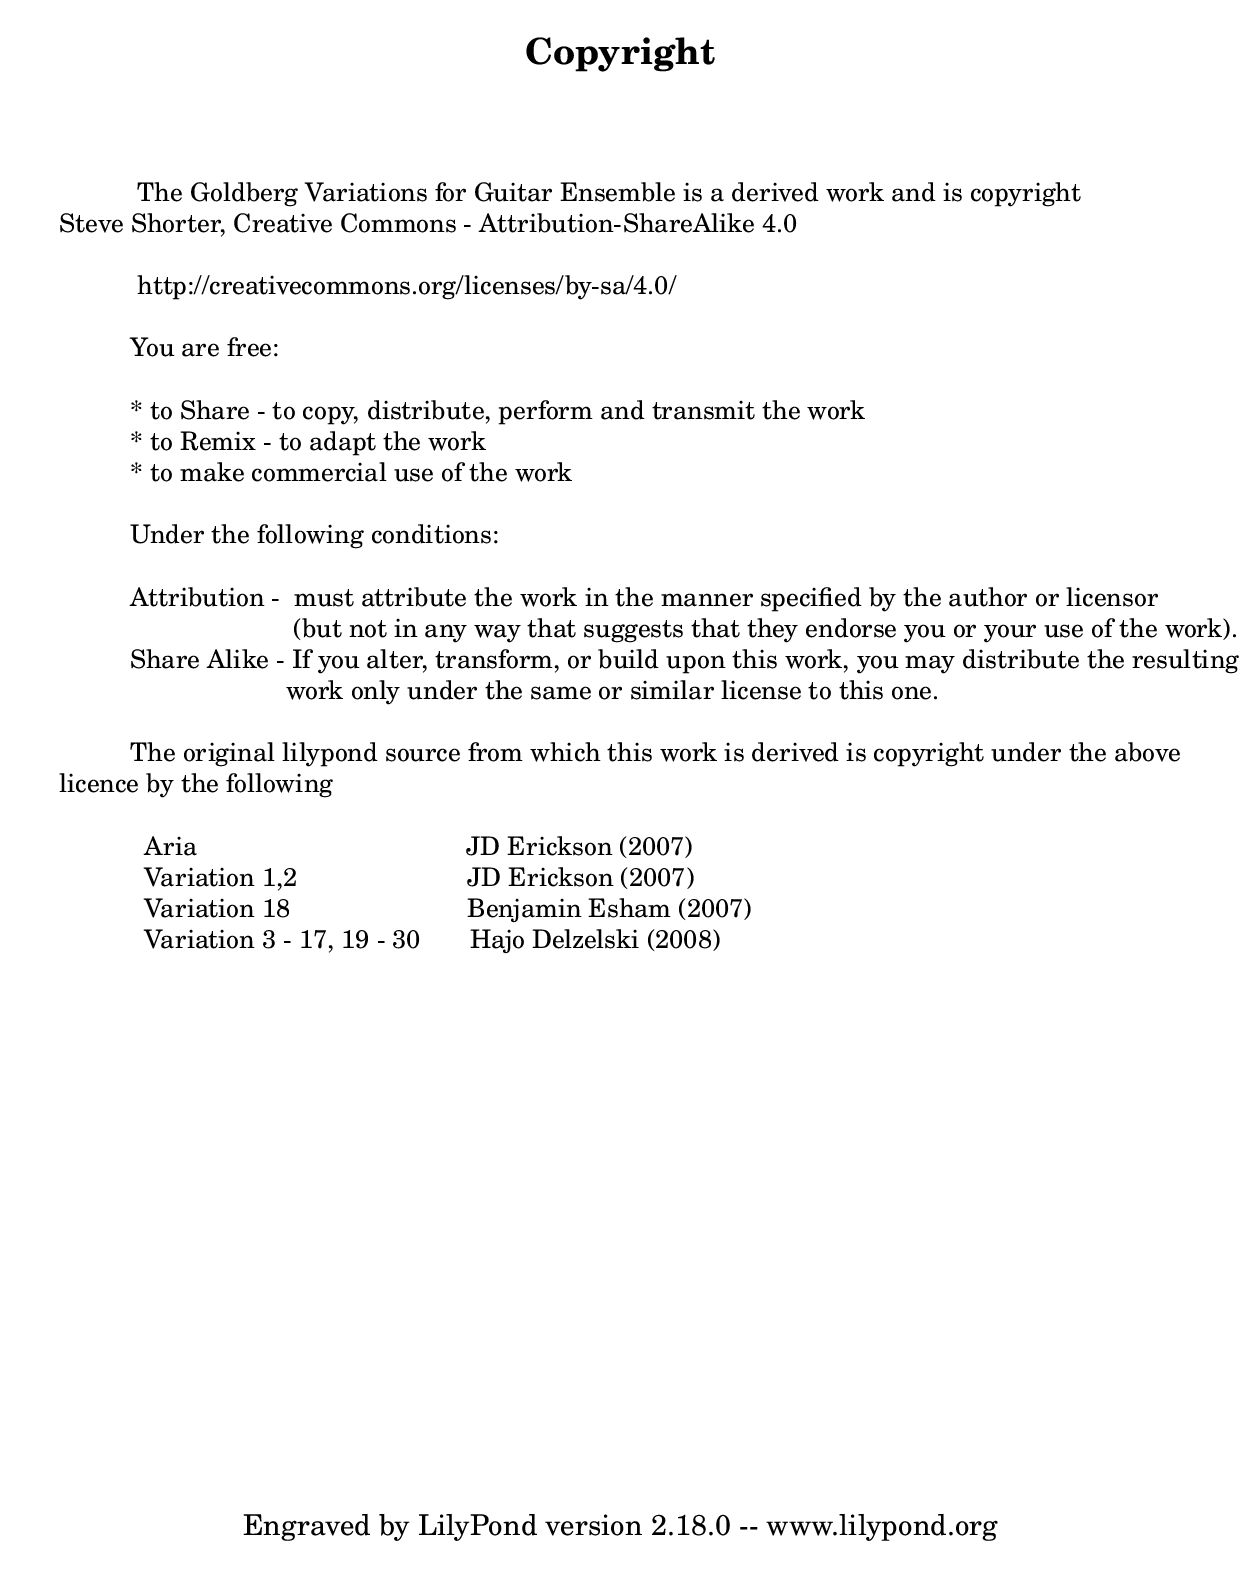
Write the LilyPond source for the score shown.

\version "2.18.0"

\bookpart {

    \paper { print-page-number = ##t }

    \header { title = "Copyright" }

    \tocItem \markup { Copyright }

    \markup { \column { 
	" "
	" "
	" "
	\fontsize #1 {

	" "
	"           The Goldberg Variations for Guitar Ensemble is a derived work and is copyright"
        "Steve Shorter, Creative Commons - Attribution-ShareAlike 4.0"
	" "
	"           http://creativecommons.org/licenses/by-sa/4.0/"
	" "
	"          You are free:"
	" "
	"          * to Share - to copy, distribute, perform and transmit the work"
	"          * to Remix - to adapt the work"
	"          * to make commercial use of the work"
	" "
	"          Under the following conditions:"
	" "
	"          Attribution -  must attribute the work in the manner specified by the author or licensor"
        "                                 (but not in any way that suggests that they endorse you or your use of the work)."
	"          Share Alike - If you alter, transform, or build upon this work, you may distribute the resulting"
        "                                work only under the same or similar license to this one."
	" "
	"          The original lilypond source from which this work is derived is copyright under the above"
        "licence by the following"
	" "
	"            Aria                                      JD Erickson (2007)"
	"            Variation 1,2                        JD Erickson (2007)"
	"            Variation 18                         Benjamin Esham (2007)"
	"            Variation 3 - 17, 19 - 30       Hajo Delzelski (2008)"
	" "
	" "
	" "
	" "
	" "
	" "
	" "
	" "
	" "
	" "
	" "
	" "
	" "
	" "
	" "
	" "
	" "
	" "
	}
       }
    }
    \markup { \fill-line { \fontsize #2 "Engraved by LilyPond version 2.18.0 -- www.lilypond.org" } } 
}
